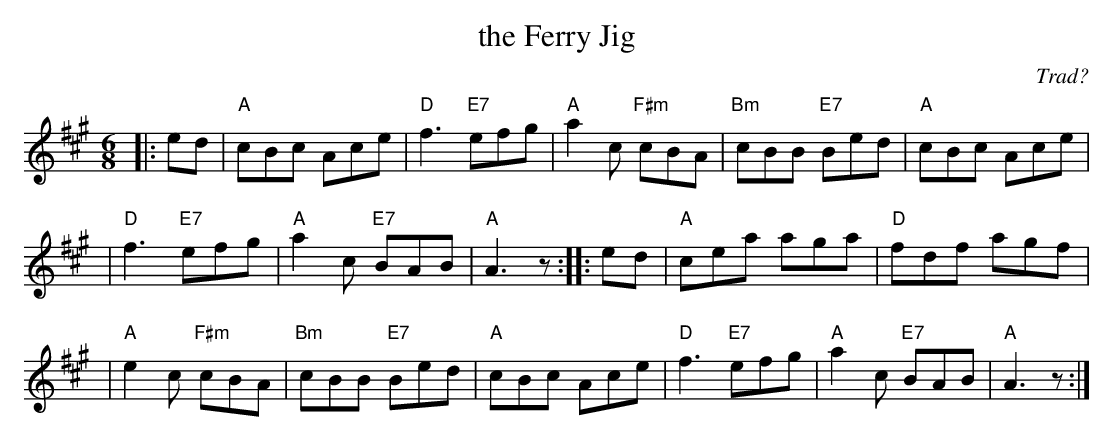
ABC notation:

X:1
T: the Ferry Jig
O: Trad?
M: 6/8
L: 1/8
K: A
|: ed \
| "A"cBc Ace \
| "D"f3 "E7"efg \
| "A"a2c "F#m"cBA \
| "Bm"cBB "E7"Bed \
| "A"cBc Ace |
| "D"f3 "E7"efg \
| "A"a2c "E7"BAB \
| "A"A3 z \
:: ed \
| "A"cea aga \
| "D"fdf agf |
| "A"e2c "F#m"cBA \
| "Bm"cBB "E7"Bed \
| "A"cBc Ace \
| "D"f3 "E7"efg \
| "A"a2c "E7"BAB \
| "A"A3 z :|
